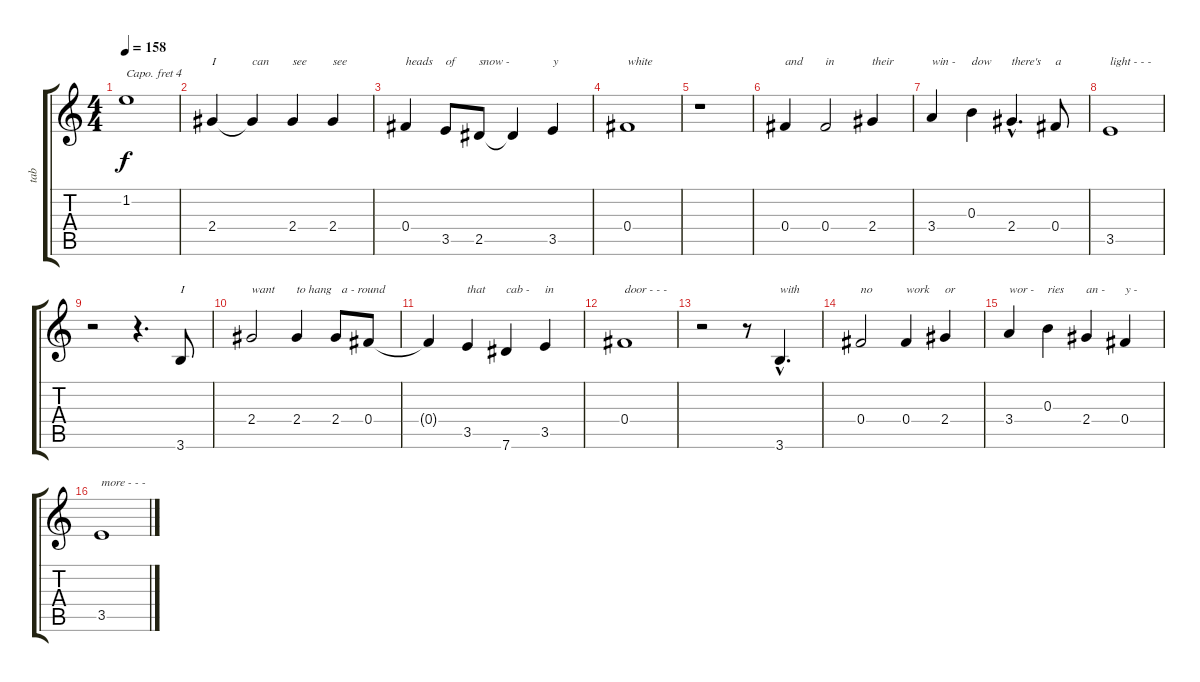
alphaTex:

\track ("tab" "tab") {instrument acousticguitarsteel}
\staff {score tabs}
\capo 4
\tuning (E4 B3 G3 D3 A2 E2) {hide}
\ts (4 4)
\tempo 158
\clef g2
\ks c
1.2.1{dy f} |
2.4.4{txt "I"} 2.4{t}.4{txt "can"} 2.4.4{txt "see"} 2.4.4{txt "see"} |
0.4.4{txt "heads"} 3.5.8{txt "of"} 2.5.8{txt "snow -"} 2.5{t}.4 3.5.4{txt "y"} |
0.4.1{txt "white"} |
r.1 |
0.4.4{txt "and"} 0.4.2{txt "in"} 2.4.4{txt "their"} |
3.4.4{txt "win -"} 0.3.4{txt "dow"} 2.4{hac}.4{d txt "there's"} 0.4.8{txt "a"} |
3.5.1{txt "light - - -"} |
r.2 r.4{d} 3.6.8{txt "I"} |
2.4.2{txt "want"} 2.4.4{txt "to hang"} 2.4.8{txt "  a - round"} 0.4.8 |
0.4{t}.4 3.5.4{txt "that"} 7.6.4{txt "cab -"} 3.5.4{txt "in"} |
0.4.1{txt "door - - -"} |
r.2 r.8 3.6{hac}.4{d txt "with"} |
0.4.2{txt "no"} 0.4.4{txt "work"} 2.4.4{txt "or"} |
3.4.4{txt "wor -"} 0.3.4{txt "ries"} 2.4.4{txt "an -"} 0.4.4{txt "y -"} |
3.5.1{txt "more - - -"}
